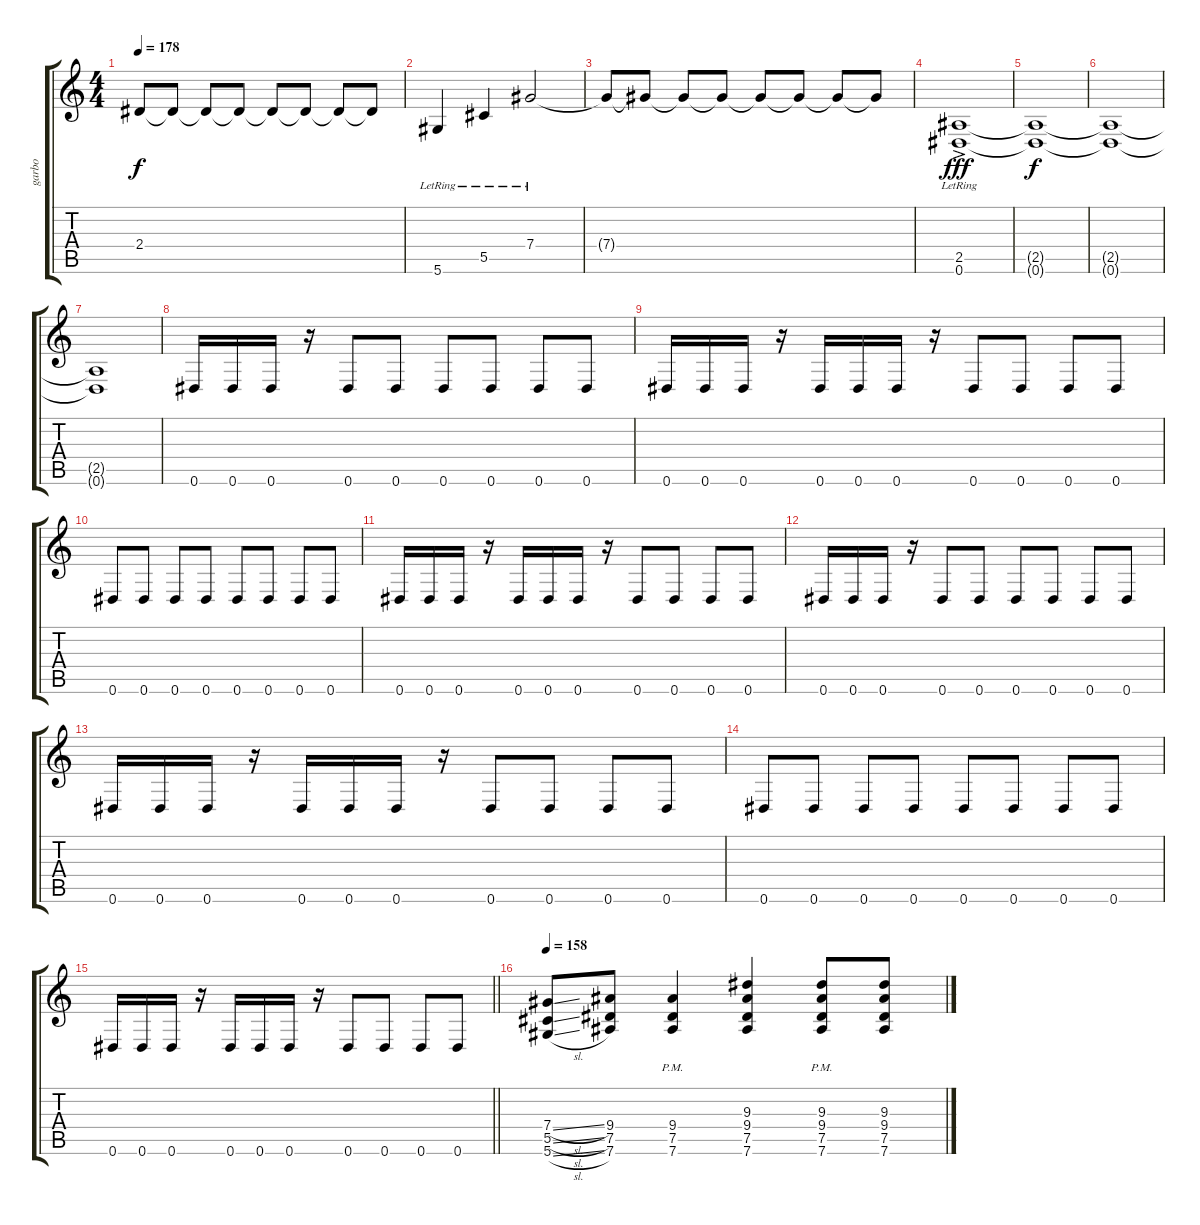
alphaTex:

\track ("garbo" "garbo") {instrument overdrivenguitar}
\staff {score tabs}
\tuning (Eb4 Bb3 Gb3 Db3 Ab2 Eb2) {hide}
\ts (4 4)
\tempo 178
\clef g2
\ks c
2.4{t}.8{dy f} 2.4{t}.8 2.4{t}.8 2.4{t}.8 2.4{t}.8 2.4{t}.8 2.4{t}.8 2.4{t}.8 |
5.6{lr}.4 5.5{lr}.4 7.4{lr}.2 |
7.4{t}.8 7.4{t}.8 7.4{t}.8 7.4{t}.8 7.4{t}.8 7.4{t}.8 7.4{t}.8 7.4{t}.8 |
(2.5{ac lr} 0.6{ac lr}).1{dy fff} |
(2.5{t} 0.6{t}).1{dy f} |
(2.5{t} 0.6{t}).1 |
(2.5{t} 0.6{t}).1 |
0.6.16 0.6.16 0.6.16 r.16 0.6.8 0.6.8 0.6.8 0.6.8 0.6.8 0.6.8 |
0.6.16 0.6.16 0.6.16 r.16 0.6.16 0.6.16 0.6.16 r.16 0.6.8 0.6.8 0.6.8 0.6.8 |
0.6.8 0.6.8 0.6.8 0.6.8 0.6.8 0.6.8 0.6.8 0.6.8 |
0.6.16 0.6.16 0.6.16 r.16 0.6.16 0.6.16 0.6.16 r.16 0.6.8 0.6.8 0.6.8 0.6.8 |
0.6.16 0.6.16 0.6.16 r.16 0.6.8 0.6.8 0.6.8 0.6.8 0.6.8 0.6.8 |
0.6.16 0.6.16 0.6.16 r.16 0.6.16 0.6.16 0.6.16 r.16 0.6.8 0.6.8 0.6.8 0.6.8 |
0.6.8 0.6.8 0.6.8 0.6.8 0.6.8 0.6.8 0.6.8 0.6.8 |
\barLineRight lightlight
0.6.16 0.6.16 0.6.16 r.16 0.6.16 0.6.16 0.6.16 r.16 0.6.8 0.6.8 0.6.8 0.6.8 |
\tempo 158
(7.4{sl} 5.5{sl} 5.6{sl}).8 (9.4 7.5 7.6).8 (9.4{pm} 7.5{pm} 7.6{pm}).4 (9.3 9.4 7.5 7.6).4 (9.3{pm} 9.4{pm} 7.5{pm} 7.6{pm}).8 (9.3 9.4 7.5 7.6).8
